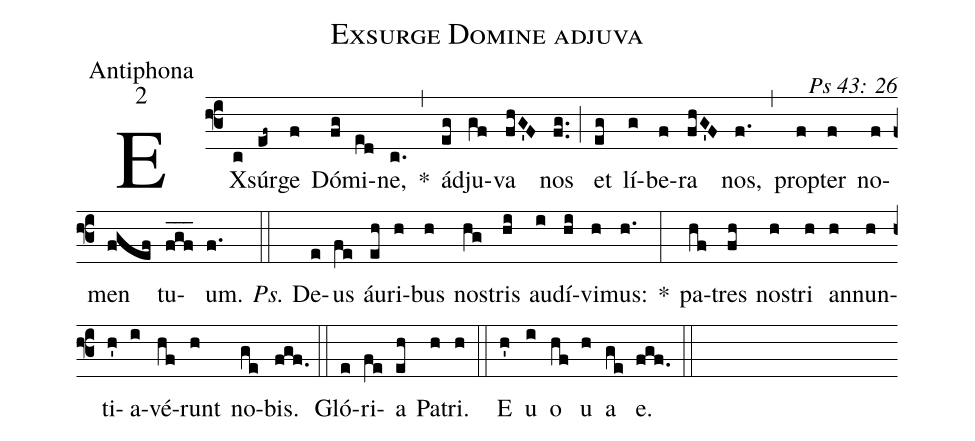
name: Exsurge Domine adjuva;
office-part: Antiphona;
mode: 2;
commentary: Ps 43: 26;
%%
(f3) EX(c)súr(ef~)ge(f) Dó(fg)mi(ed)ne,(c.) *(,) ád(eg)ju(gf)va(fhG'F) nos(fg..) (;) et(eg) lí(g)be(f)ra(fhG'F) nos,(f.) (,) prop(f)ter(f) no(f)men(fgef) tu(f_g_f_)um.(f.) (::)
<i>Ps.</i> De(e)us(fe) áu(eh)ri(h)bus(h) nos(hg)tris(hi) au(i)dí(hi)vi(h)mus:(h.) *(:)
pa(hf)tres(fh) nos(h)tri(h) an(h)nun(h)ti(h')a(i)vé(hf)runt(h) no(ge)bis.(fgf.) (::)
Gló(e)ri(fe)a(eh) Pa(h)tri.(h) (::)
<eu>E(h') u(i) o(hf) u(h) a(ge) e.</eu>(fgf.) (::)
